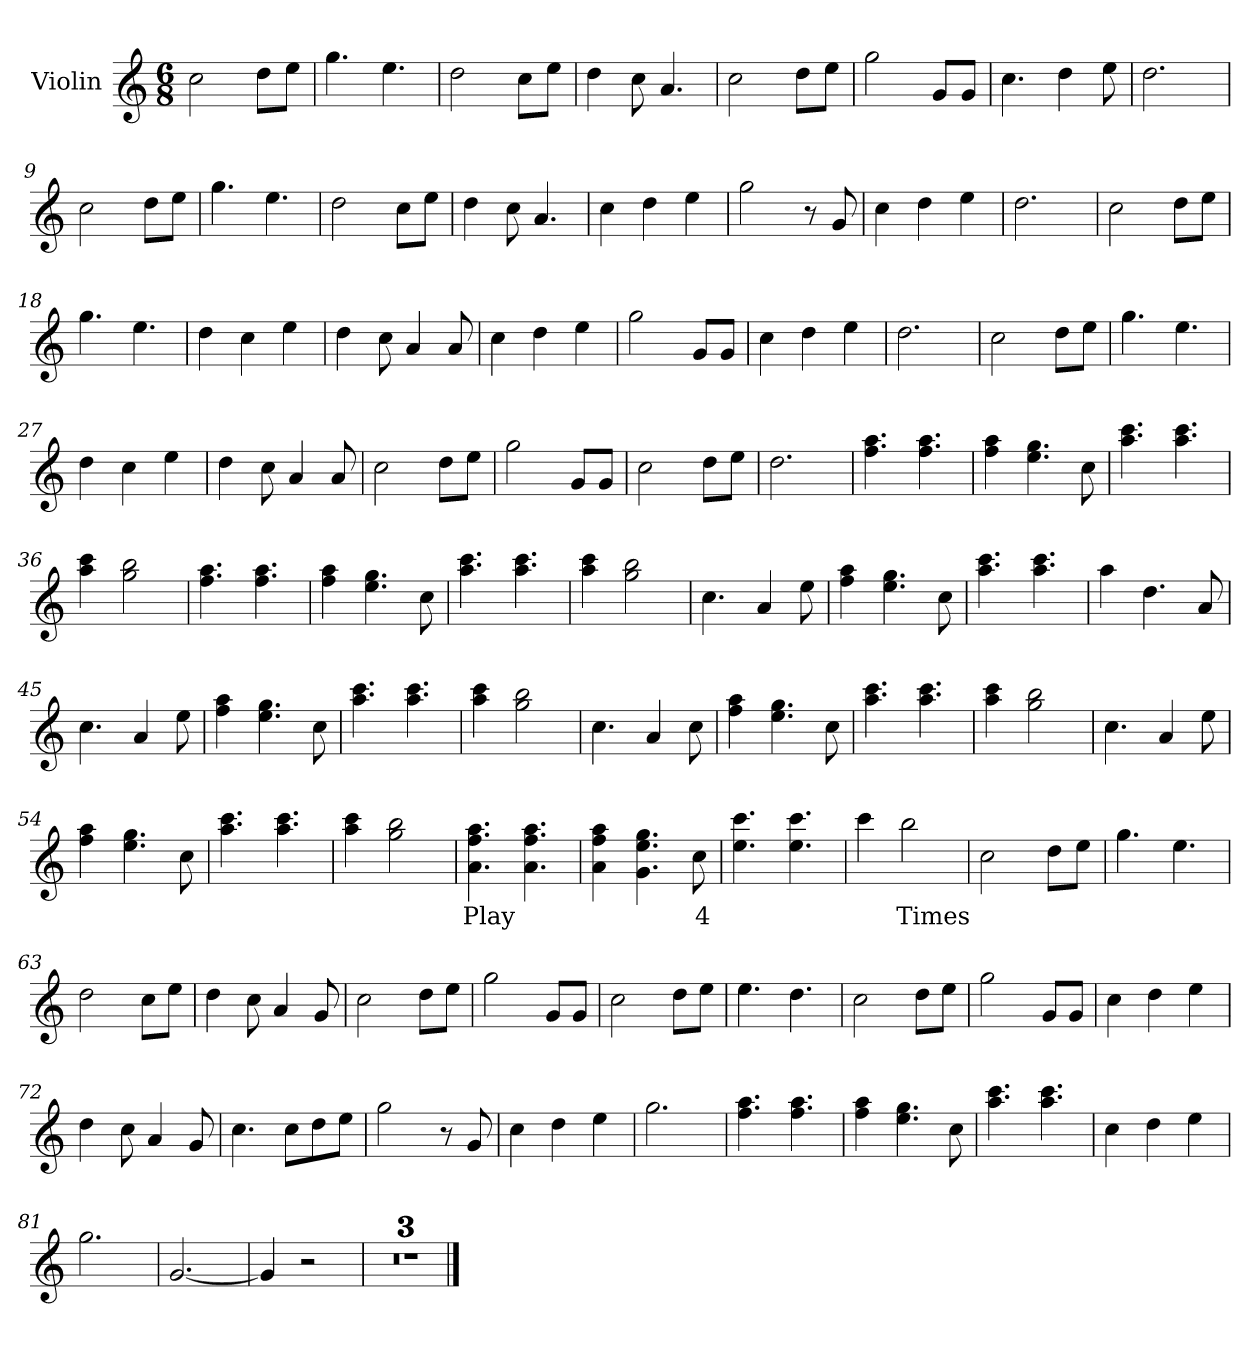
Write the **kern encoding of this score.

**kern	**text
*part1	*part1
*staff1	*staff1
*I"Violin	*
*I'Vln.	*
*clefG2	*
*k[]	*
*M6/8	*
=1	=1
2cc\	.
8dd\L	.
8ee\J	.
=2	=2
4.gg\	.
4.ee\	.
=3	=3
2dd\	.
8cc\L	.
8ee\J	.
=4	=4
4dd\	.
8cc\	.
4.a/	.
=5	=5
2cc\	.
8dd\L	.
8ee\J	.
=6	=6
2gg\	.
8g/L	.
8g/J	.
=7	=7
4.cc\	.
4dd\	.
8ee\	.
=8	=8
2.dd\	.
=9	=9
2cc\	.
8dd\L	.
8ee\J	.
=10	=10
4.gg\	.
4.ee\	.
!!LO:LB:g=z
=11	=11
2dd\	.
8cc\L	.
8ee\J	.
=12	=12
4dd\	.
8cc\	.
4.a/	.
=13	=13
4cc\	.
4dd\	.
4ee\	.
=14	=14
2gg\	.
8r	.
8g/	.
=15	=15
4cc\	.
4dd\	.
4ee\	.
=16	=16
2.dd\	.
=17	=17
2cc\	.
8dd\L	.
8ee\J	.
=18	=18
4.gg\	.
4.ee\	.
=19	=19
4dd\	.
4cc\	.
4ee\	.
=20	=20
4dd\	.
8cc\	.
4a/	.
8a/	.
=21	=21
4cc\	.
4dd\	.
4ee\	.
!!LO:LB:g=z
=22	=22
2gg\	.
8g/L	.
8g/J	.
=23	=23
4cc\	.
4dd\	.
4ee\	.
=24	=24
2.dd\	.
=25	=25
2cc\	.
8dd\L	.
8ee\J	.
=26	=26
4.gg\	.
4.ee\	.
=27	=27
4dd\	.
4cc\	.
4ee\	.
=28	=28
4dd\	.
8cc\	.
4a/	.
8a/	.
=29	=29
2cc\	.
8dd\L	.
8ee\J	.
=30	=30
2gg\	.
8g/L	.
8g/J	.
=31	=31
2cc\	.
8dd\L	.
8ee\J	.
=32	=32
2.dd\	.
!!LO:LB:g=z
=33	=33
4.ff\ 4.aa\	.
4.ff\ 4.aa\	.
=34	=34
4ff\ 4aa\	.
4.ee\ 4.gg\	.
8cc\	.
=35	=35
4.aa\ 4.ccc\	.
4.aa\ 4.ccc\	.
=36	=36
4aa\ 4ccc\	.
2gg\ 2bb\	.
=37	=37
4.ff\ 4.aa\	.
4.ff\ 4.aa\	.
=38	=38
4ff\ 4aa\	.
4.ee\ 4.gg\	.
8cc\	.
=39	=39
4.aa\ 4.ccc\	.
4.aa\ 4.ccc\	.
=40	=40
4aa\ 4ccc\	.
2gg\ 2bb\	.
=41	=41
4.cc\	.
4a/	.
8ee\	.
=42	=42
4ff\ 4aa\	.
4.ee\ 4.gg\	.
8cc\	.
!!LO:LB:g=z
=43	=43
4.aa\ 4.ccc\	.
4.aa\ 4.ccc\	.
=44	=44
4aa\	.
4.dd\	.
8a/	.
=45	=45
4.cc\	.
4a/	.
8ee\	.
=46	=46
4ff\ 4aa\	.
4.ee\ 4.gg\	.
8cc\	.
=47	=47
4.aa\ 4.ccc\	.
4.aa\ 4.ccc\	.
=48	=48
4aa\ 4ccc\	.
2gg\ 2bb\	.
=49	=49
4.cc\	.
4a/	.
8cc\	.
=50	=50
4ff\ 4aa\	.
4.ee\ 4.gg\	.
8cc\	.
=51	=51
4.aa\ 4.ccc\	.
4.aa\ 4.ccc\	.
=52	=52
4aa\ 4ccc\	.
2gg\ 2bb\	.
!!LO:LB:g=z
=53	=53
4.cc\	.
4a/	.
8ee\	.
=54	=54
4ff\ 4aa\	.
4.ee\ 4.gg\	.
8cc\	.
=55	=55
4.aa\ 4.ccc\	.
4.aa\ 4.ccc\	.
=56	=56
4aa\ 4ccc\	.
2gg\ 2bb\	.
=57	=57
4.a\ 4.ff\ 4.aa\	Play
4.a\ 4.ff\ 4.aa\	.
=58	=58
4a\ 4ff\ 4aa\	.
4.g\ 4.ee\ 4.gg\	.
8cc\	4
=59	=59
4.ee\ 4.ccc\	.
4.ee\ 4.ccc\	.
=60	=60
4ccc\	.
2bb\	Times
=61	=61
2cc\	.
8dd\L	.
8ee\J	.
=62	=62
4.gg\	.
4.ee\	.
!!LO:LB:g=z
=63	=63
2dd\	.
8cc\L	.
8ee\J	.
=64	=64
4dd\	.
8cc\	.
4a/	.
8g/	.
=65	=65
2cc\	.
8dd\L	.
8ee\J	.
=66	=66
2gg\	.
8g/L	.
8g/J	.
=67	=67
2cc\	.
8dd\L	.
8ee\J	.
=68	=68
4.ee\	.
4.dd\	.
=69	=69
2cc\	.
8dd\L	.
8ee\J	.
=70	=70
2gg\	.
8g/L	.
8g/J	.
=71	=71
4cc\	.
4dd\	.
4ee\	.
=72	=72
4dd\	.
8cc\	.
4a/	.
8g/	.
!!LO:LB:g=z
=73	=73
4.cc\	.
8cc\L	.
8dd\	.
8ee\J	.
=74	=74
2gg\	.
8r	.
8g/	.
=75	=75
4cc\	.
4dd\	.
4ee\	.
=76	=76
2.gg\	.
=77	=77
4.ff\ 4.aa\	.
4.ff\ 4.aa\	.
=78	=78
4ff\ 4aa\	.
4.ee\ 4.gg\	.
8cc\	.
=79	=79
4.aa\ 4.ccc\	.
4.aa\ 4.ccc\	.
=80	=80
4cc\	.
4dd\	.
4ee\	.
=81	=81
2.gg\	.
=82	=82
[2.g/	.
=83	=83
4g/]	.
2r	.
!!LO:LB:g=z
=84	=84
2.r	.
=85	=85
2.r	.
=86	=86
2.r	.
==	==
*-	*-
